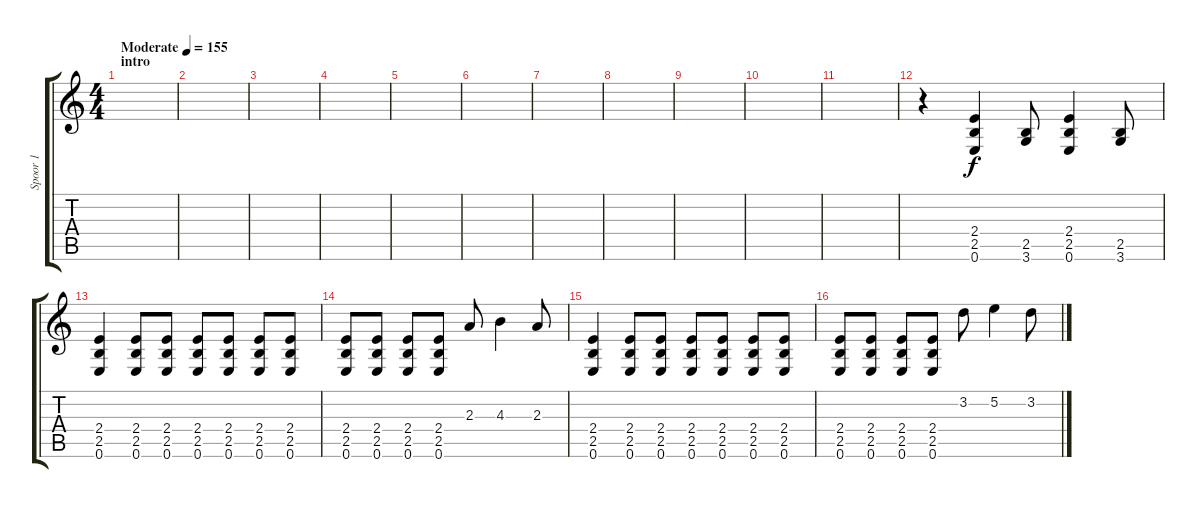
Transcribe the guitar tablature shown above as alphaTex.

\track ("Spoor 1" "Spoor 1") {instrument overdrivenguitar}
\staff {score tabs}
\tuning (E4 B3 G3 D3 A2 E2) {hide}
\ts (4 4)
\section ("" "intro")
\tempo (155 "Moderate")
\clef g2
\ks c
|
|
|
|
|
|
|
|
|
|
|
r.4 (2.4 2.5 0.6).4 (2.5 3.6).8 (2.4 2.5 0.6).4 (2.5 3.6).8 |
(2.4 2.5 0.6).4 (2.4 2.5 0.6).8 (2.4 2.5 0.6).8 (2.4 2.5 0.6).8 (2.4 2.5 0.6).8 (2.4 2.5 0.6).8 (2.4 2.5 0.6).8 |
(2.4 2.5 0.6).8 (2.4 2.5 0.6).8 (2.4 2.5 0.6).8 (2.4 2.5 0.6).8 2.3.8 4.3.4 2.3.8 |
(2.4 2.5 0.6).4 (2.4 2.5 0.6).8 (2.4 2.5 0.6).8 (2.4 2.5 0.6).8 (2.4 2.5 0.6).8 (2.4 2.5 0.6).8 (2.4 2.5 0.6).8 |
(2.4 2.5 0.6).8 (2.4 2.5 0.6).8 (2.4 2.5 0.6).8 (2.4 2.5 0.6).8 3.2.8 5.2.4 3.2.8
